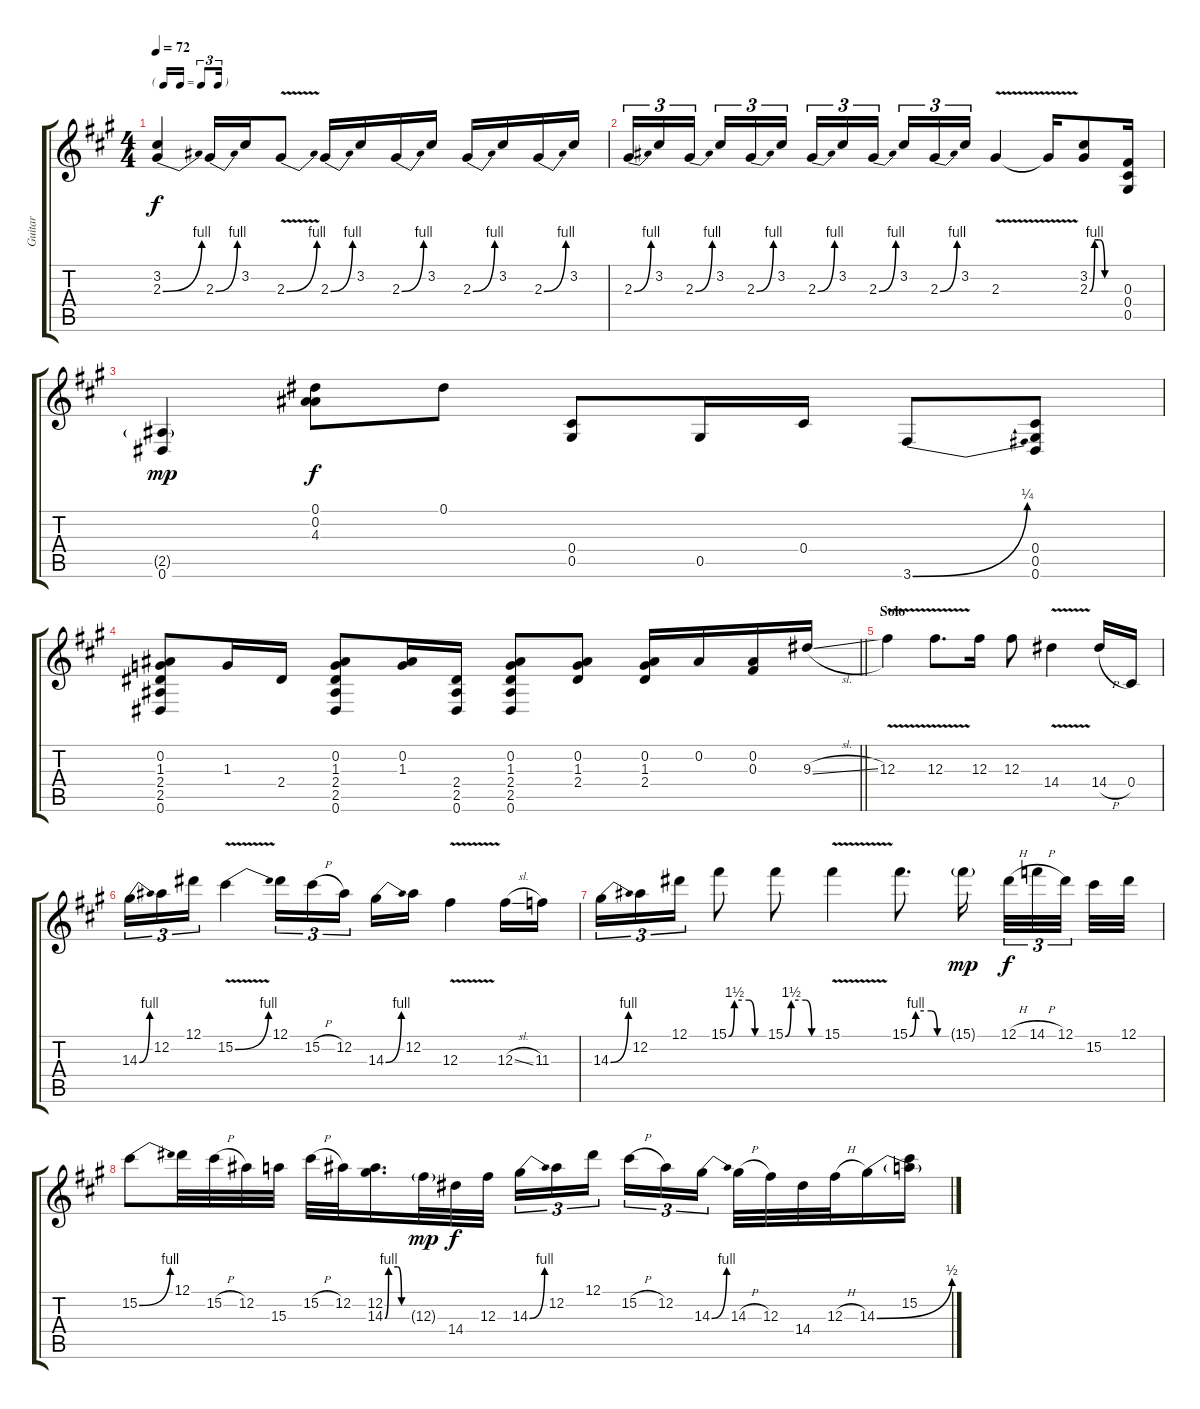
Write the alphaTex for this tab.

\track ("Guitar" "Guitar") {instrument overdrivenguitar}
\staff {score tabs}
\tuning (Eb4 Bb3 Gb3 Db3 Ab2 Eb2) {hide}
\ts (4 4)
\tf triplet16th
\tempo 72
\clef g2
\ks a
(3.2 2.3{be (bend 0 0 60 4)}).4{dy f} 2.3{be (bend 0 0 60 4)}.16 3.2.16 2.3{be (bend 0 0 60 4) v}.8 2.3{be (bend 0 0 60 4)}.16 3.2.16 2.3{be (bend 0 0 60 4)}.16 3.2.16 2.3{be (bend 0 0 60 4)}.16 3.2.16 2.3{be (bend 0 0 60 4)}.16 3.2.16 |
2.3{be (bend 0 0 60 4)}.16{tu (3 2)} 3.2.16{tu (3 2)} 2.3{be (bend 0 0 60 4)}.16{tu (3 2) beam splitsecondary} 3.2.16{tu (3 2)} 2.3{be (bend 0 0 60 4)}.16{tu (3 2)} 3.2.16{tu (3 2)} 2.3{be (bend 0 0 60 4)}.16{tu (3 2)} 3.2.16{tu (3 2)} 2.3{be (bend 0 0 60 4)}.16{tu (3 2) beam splitsecondary} 3.2.16{tu (3 2)} 2.3{be (bend 0 0 60 4)}.16{tu (3 2)} 3.2.16{tu (3 2)} 2.3{v}.4 2.3{t}.16 (3.2 2.3{be (custom 0 0 10 4 20 4 30 0 60 0)}).8 (0.3 0.4 0.5).16 |
(2.5{g} 0.6).4{dy mp} (0.1 0.2 4.3).8{dy f} 0.1.8 (0.4 0.5).8 0.5.16 0.4.16 3.6{be (bend 0 0 60 1)}.8 (0.4 0.5 0.6).8 |
\barLineRight lightlight
(0.2 1.3 2.4 2.5 0.6).8 1.3.16 2.4.16 (0.2 1.3 2.4 2.5 0.6).8 (0.2 1.3).16 (2.4 2.5 0.6).16 (0.2 1.3 2.4 2.5 0.6).8 (0.2 1.3 2.4).8 (0.2 1.3 2.4).16 0.2.16 (0.2 0.3).16 9.3{sl}.16 |
\section ("" "Solo")
12.3{v}.4 12.3{v}.8{d} 12.3.16 12.3.8 14.4{v}.4 14.4{h}.16 0.4.16 |
14.3{be (bend 0 0 60 4)}.16{tu (3 2)} 12.2.16{tu (3 2)} 12.1.16{tu (3 2)} 15.2{be (bend 0 0 60 4) v}.4 12.1.16{tu (3 2)} 15.2{h}.16{tu (3 2)} 12.2.16{tu (3 2)} 14.3{be (bend 0 0 60 4)}.16 12.2.16 12.3{v}.4 12.3{sl}.16 11.3.16 |
14.3{be (bend 0 0 60 4)}.16{tu (3 2)} 12.2.16{tu (3 2)} 12.1.16{tu (3 2)} 15.1{be (custom 0 0 10 6 35 6 45 0 60 0)}.8 15.1{be (custom 0 0 10 6 35 6 45 0 60 0)}.8 15.1{v}.4 15.1{be (custom 0 0 10 4 35 4 45 0 60 0)}.8{d} 15.1{g}.16{dy mp beam splitsecondary} 12.1{h}.32{tu (3 2) dy f} 14.1{h}.32{tu (3 2)} 12.1.32{tu (3 2) beam splitsecondary} 15.2.32 12.1.32 |
15.2{be (bend 0 0 60 4)}.8 12.1.32 15.2{h}.32 12.2.32 15.3.32 15.2{h}.32 12.2.32 (12.2 14.3{be (custom 0 0 10 4 35 4 45 0 60 0)}).16{d} 12.3{g}.32{dy mp} 14.4.32{dy f} 12.3.32 14.3{be (bend 0 0 60 4)}.16{tu (3 2)} 12.2.16{tu (3 2)} 12.1.16{tu (3 2) beam splitsecondary} 15.2{h}.16{tu (3 2)} 12.2.16{tu (3 2)} 14.3{be (bend 0 0 60 4)}.16{tu (3 2)} 14.3{h}.32 12.3.32 14.4.32 12.3{h}.32 14.3{be (bend 0 0 60 2)}.16 (15.2 14.3{t}).16
